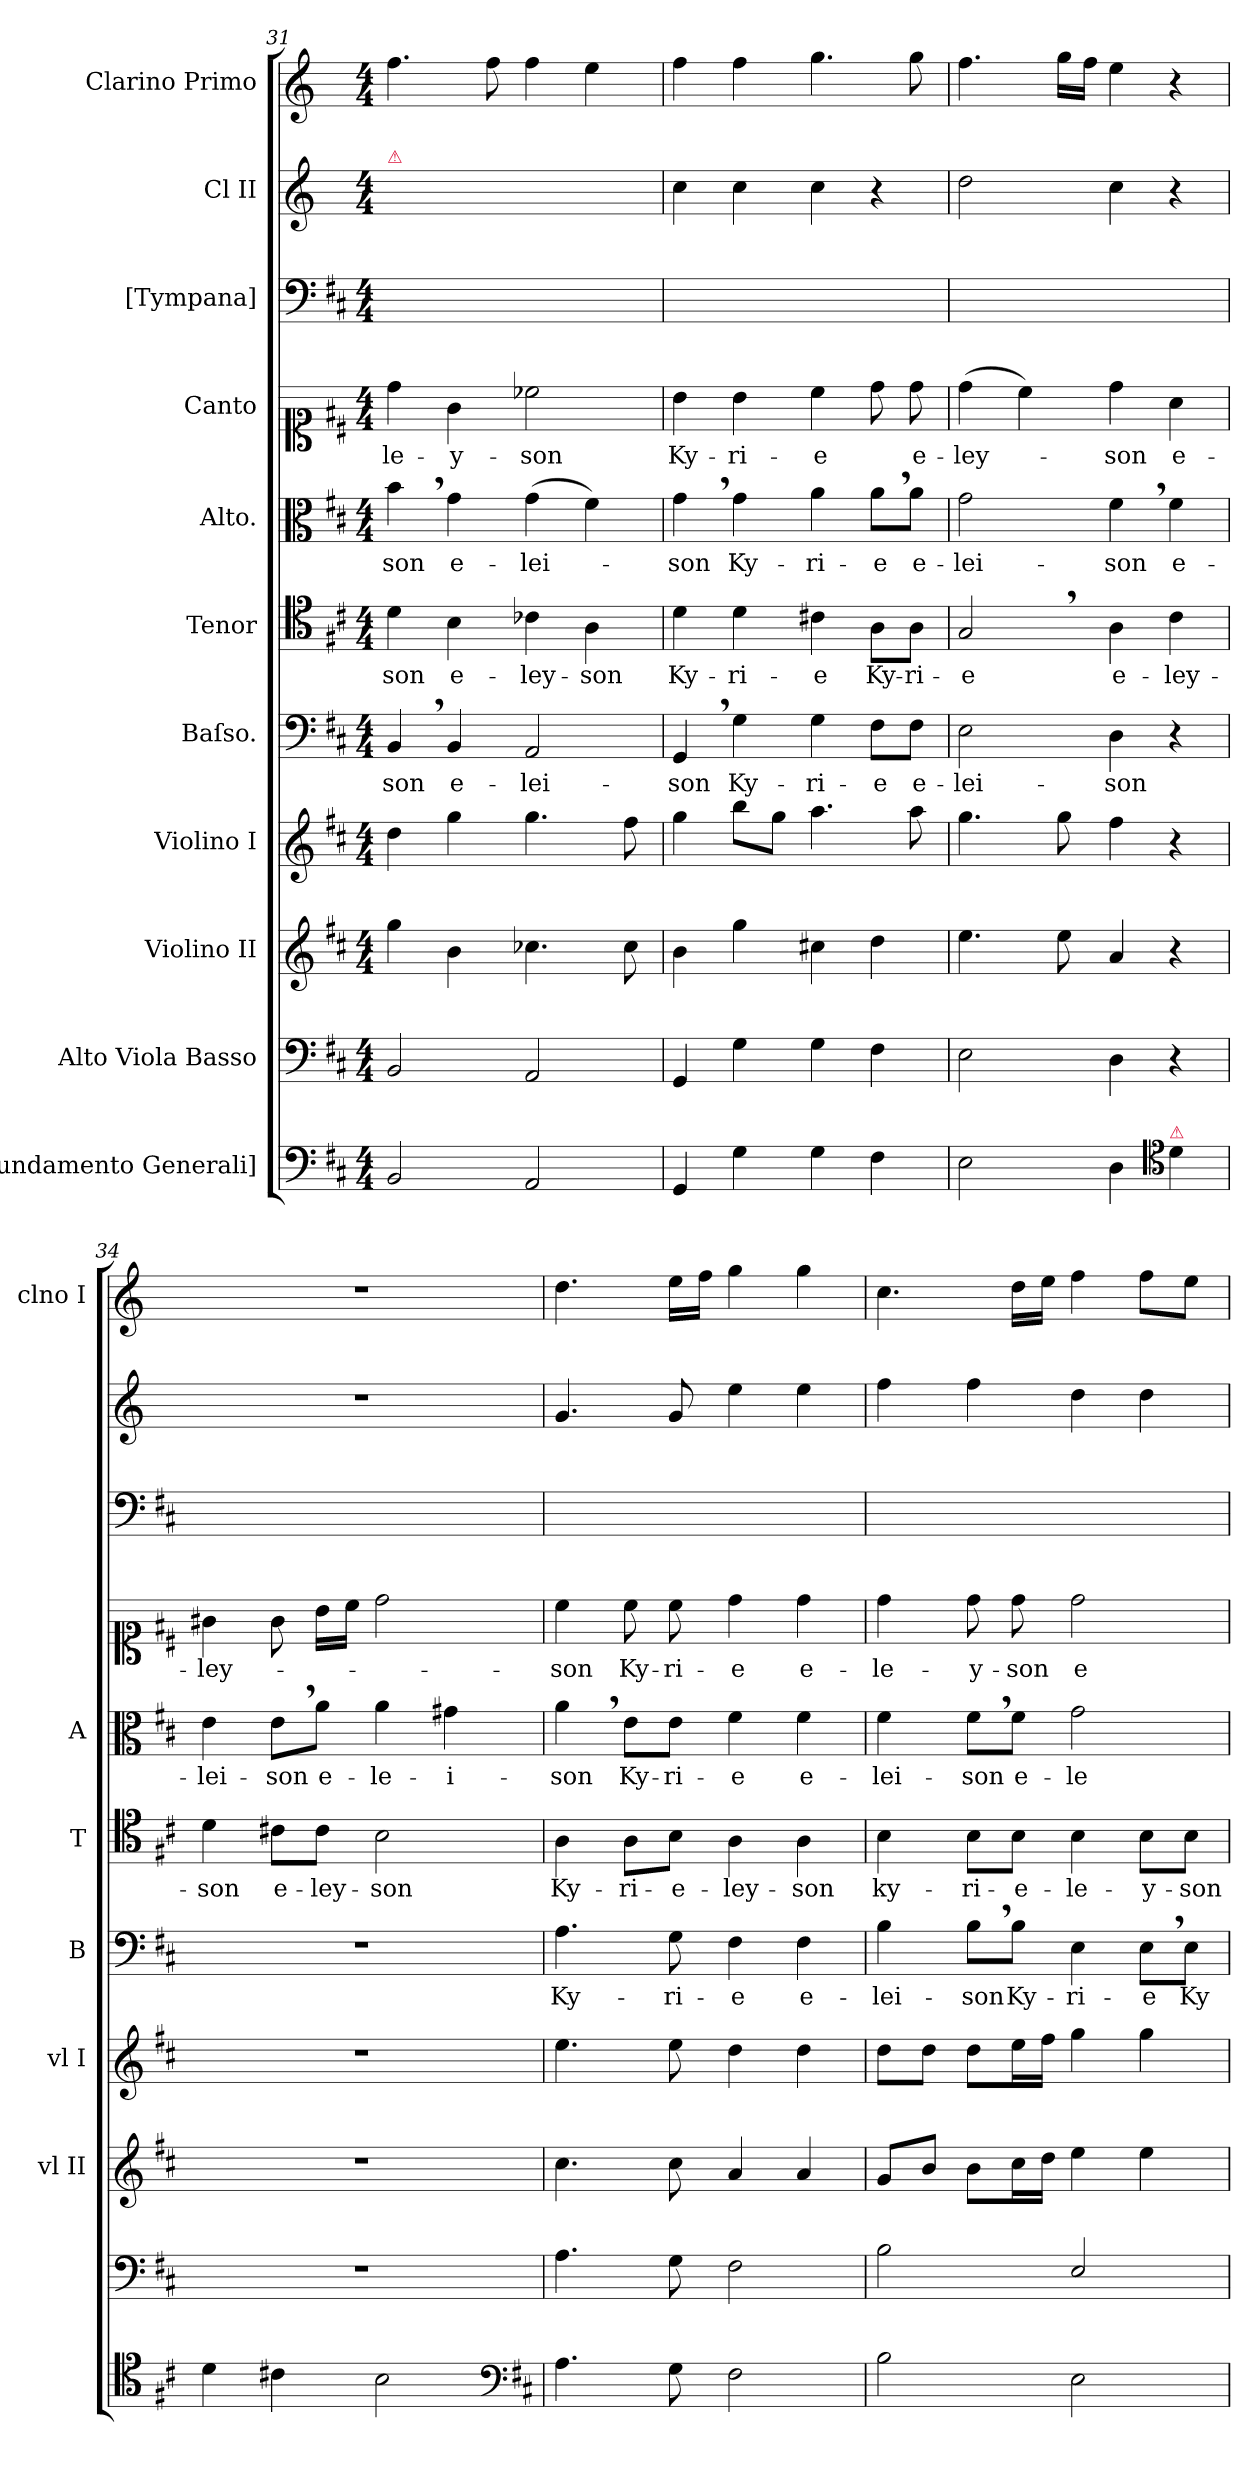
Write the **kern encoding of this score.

**kern	**kern	**kern	**kern	**kern	**text	**kern	**text	**kern	**text	**kern	**text	**kern	**kern	**kern
*part11	*part10	*part9	*part8	*part7	*part7	*part6	*part6	*part5	*part5	*part4	*part4	*part3	*part2	*part1
*staff11	*staff10	*staff9	*staff8	*staff7	*staff7	*staff6	*staff6	*staff5	*staff5	*staff4	*staff4	*staff3	*staff2	*staff1
*I"[Fundamento Generali]	*I"Alto Viola Basso	*I"Violino II	*I"Violino I	*I"Baſso.	*	*I"Tenor	*	*I"Alto.	*	*I"Canto	*	*I"[Tympana]	*I"Cl II	*I"Clarino Primo
*	*	*I'vl II	*I'vl I	*I'B	*	*I'T	*	*I'A	*	*	*	*	*	*I'clno I
*clefF4	*clefF4	*clefG2	*clefG2	*clefF4	*	*clefC4	*	*clefC3	*	*clefC1	*	*clefF4	*clefG2	*clefG2
*	*	*	*	*	*	*	*	*	*	*	*	*	*ITrd-1c-2	*ITrd-1c-2
*k[f#c#]	*k[f#c#]	*k[f#c#]	*k[f#c#]	*k[f#c#]	*	*k[f#c#]	*	*k[f#c#]	*	*k[f#c#]	*	*k[f#c#]	*k[f#c#]	*k[f#c#]
*M4/4	*M4/4	*M4/4	*M4/4	*M4/4	*	*M4/4	*	*M4/4	*	*M4/4	*	*M4/4	*M4/4	*M4/4
=31	=31	=31	=31	=31	=31	=31	=31	=31	=31	=31	=31	=31	=31	=31
!	!	!	!	!	!	!	!	!	!	!	!	!	!LO:TX:a:color=crimson:t=⚠	!
!	!	!	!	!	!LO:LY:i	!	!	!	!LO:LY:i	!	!	!	!	!
2BB/	2BB/	4gg\	4dd\	4BB,/	-son	4d\	-son	4b,\	-son	4dd\	-le-	1ryy	1cc#yy	4.gg\
!	!	!	!	!	!LO:LY:i	!	!	!	!LO:LY:i	!	!	!	!	!
.	.	4b\	4gg\	4BB/	e-	4B\	e-	4g\	e-	4g\	-y-	.	.	.
.	.	.	.	.	.	.	.	.	.	.	.	.	.	8gg\
!	!	!	!	!	!LO:LY:i	!	!	!	!LO:LY:i	!	!	!	!	!
2AA/	2AA/	4.cc-X\	4.gg\	2AA/	-lei-	4c-X\	-ley-	(4g\	-lei-	2cc-X\	-son	.	.	4gg\
.	.	.	.	.	.	4A\	-son	4f#\)	.	.	.	.	.	4ff#\
.	.	8cc-\	8ff#\	.	.	.	.	.	.	.	.	.	.	.
=32	=32	=32	=32	=32	=32	=32	=32	=32	=32	=32	=32	=32	=32	=32
!	!	!	!	!	!LO:LY:i	!	!LO:LY:i	!	!LO:LY:i	!	!LO:LY:i	!	!	!
4GG/	4GG/	4b\	4gg\	4GG,/	-son	4d\	Ky-	4g,\	-son	4b\	Ky-	1ryy	4dd\	4gg\
!	!	!	!	!	!LO:LY:i	!	!LO:LY:i	!	!LO:LY:i	!	!LO:LY:i	!	!	!
4G\	4G\	4gg\	8bb\L	4G\	Ky-	4d\	-ri-	4g\	Ky-	4b\	-ri-	.	4dd\	4gg\
.	.	.	8gg\J	.	.	.	.	.	.	.	.	.	.	.
!	!	!	!	!	!LO:LY:i	!	!LO:LY:i	!	!LO:LY:i	!	!LO:LY:i	!	!	!
4G\	4G\	4cc#X\	4.aa\	4G\	-ri-	4c#X\	-e	4a\	-ri-	4cc#\	-e	.	4dd\	4.aa\
!	!	!	!	!	!LO:LY:i	!	!	!	!LO:LY:i	!	!	!	!	!
4F#\	4F#\	4dd\	.	8F#\L	-e	8A\L	Ky-	8a,\L	-e	8dd\	.	.	4r	.
!	!	!	!	!	!LO:LY:i	!	!	!	!LO:LY:i	!	!LO:LY:i	!	!	!
.	.	.	8aa\	8F#\J	e-	8A\J	-ri-	8a\J	e-	8dd\	e-	.	.	8aa\
=33	=33	=33	=33	=33	=33	=33	=33	=33	=33	=33	=33	=33	=33	=33
!	!	!	!	!	!LO:LY:i	!	!	!	!LO:LY:i	!	!LO:LY:i	!	!	!
2E\	2E\	4.ee\	4.gg\	2E\	-lei-	2G,/	-e	2g\	-lei-	(4dd\	-ley-	1ryy	2ee\	4.gg\
.	.	.	.	.	.	.	.	.	.	4cc#\)	.	.	.	.
.	.	8ee\	8gg\	.	.	.	.	.	.	.	.	.	.	16aa\LL
.	.	.	.	.	.	.	.	.	.	.	.	.	.	16gg\JJ
!	!	!	!	!	!LO:LY:i	!	!	!	!LO:LY:i	!	!LO:LY:i	!	!	!
4D\	4D\	4a/	4ff#\	4D\	-son	4A\	e-	4f#,\	-son	4dd\	-son	.	4dd\	4ff#\
*clefC4	*	*	*	*	*	*	*	*	*	*	*	*	*	*
!LO:TX:a:color=crimson:t=⚠	!	!	!	!	!	!	!	!	!	!	!	!	!	!
!	!	!	!	!	!	!	!	!	!LO:LY:i	!	!LO:LY:i	!	!	!
4d\	4r	4r	4r	4r	.	4c#\	-ley-	4f#\	e-	4a\	e-	.	4r	4r
=34	=34	=34	=34	=34	=34	=34	=34	=34	=34	=34	=34	=34	=34	=34
!	!	!	!	!	!	!	!	!	!LO:LY:i	!	!LO:LY:i	!	!	!
4d\	1r	1r	1r	1r	.	4d\	-son	4e\	-lei-	4g#X\	-ley-	1ryy	1r	1r
!	!	!	!	!	!	!	!LO:LY:i	!	!LO:LY:i	!	!	!	!	!
4c#X\	.	.	.	.	.	8c#X\L	e-	8e,\L	-son	8g#\	.	.	.	.
!	!	!	!	!	!	!	!LO:LY:i	!	!LO:LY:i	!	!	!	!	!
.	.	.	.	.	.	8c#\J	-ley-	8a\J	e-	16b\LL	.	.	.	.
.	.	.	.	.	.	.	.	.	.	16cc#\JJ	.	.	.	.
!	!	!	!	!	!	!	!LO:LY:i	!	!LO:LY:i	!	!	!	!	!
2B\	.	.	.	.	.	2B\	-son	4a\	-le-	2dd\	.	.	.	.
!	!	!	!	!	!	!	!	!	!LO:LY:i	!	!	!	!	!
.	.	.	.	.	.	.	.	4g#X\	-i-	.	.	.	.	.
*clefF4	*	*	*	*	*	*	*	*	*	*	*	*	*	*
*k[f#c#]	*	*	*	*	*	*	*	*	*	*	*	*	*	*
=35	=35	=35	=35	=35	=35	=35	=35	=35	=35	=35	=35	=35	=35	=35
!	!	!	!	!	!LO:LY:i	!	!	!	!LO:LY:i	!	!LO:LY:i	!	!	!
4.A\	4.A\	4.cc#\	4.ee\	4.A\	Ky-	4A\	Ky-	4a,\	-son	4cc#\	-son	1ryy	4.a/	4.ee\
.	.	.	.	.	.	8A\L	-ri-	8e\L	Ky-	8cc#\	Ky-	.	.	.
!	!	!	!	!	!LO:LY:i	!	!	!	!	!	!	!	!	!
8G\	8G\	8cc#\	8ee\	8G\	-ri-	8B\J	-e-	8e\J	-ri-	8cc#\	-ri-	.	8a/	16ff#\LL
.	.	.	.	.	.	.	.	.	.	.	.	.	.	16gg\JJ
!	!	!	!	!	!LO:LY:i	!	!	!	!	!	!	!	!	!
2F#\	2F#\	4a/	4dd\	4F#\	-e	4A\	-ley-	4f#\	-e	4dd\	-e	.	4ff#\	4aa\
!	!	!	!	!	!LO:LY:i	!	!	!	!	!	!	!	!	!
.	.	4a/	4dd\	4F#\	e-	4A\	-son	4f#\	e-	4dd\	e-	.	4ff#\	4aa\
=36	=36	=36	=36	=36	=36	=36	=36	=36	=36	=36	=36	=36	=36	=36
!	!	!	!	!	!LO:LY:i	!	!	!	!	!	!	!	!	!
2B\	2B\	8g/L	8dd\L	4B\	-lei-	4B\	ky-	4f#\	-lei-	4dd\	-le-	1ryy	4gg\	4.dd\
.	.	8b/J	8dd\J	.	.	.	.	.	.	.	.	.	.	.
!	!	!	!	!	!LO:LY:i	!	!	!	!	!	!	!	!	!
.	.	8b\L	8dd\L	8B,\L	-son	8B\L	-ri-	8f#,\L	-son	8dd\	-y-	.	4gg\	.
!	!	!	!	!	!LO:LY:i	!	!	!	!	!	!	!	!	!
.	.	16cc#\L	16ee\L	8B\J	Ky-	8B\J	-e-	8f#\J	e-	8dd\	-son	.	.	16ee\LL
.	.	16dd\JJ	16ff#\JJ	.	.	.	.	.	.	.	.	.	.	16ff#\JJ
!	!	!	!	!	!LO:LY:i	!	!	!	!	!	!	!	!	!
2E\	2E/	4ee\	4gg\	4E\	-ri-	4B\	-le-	2g\	-le-	2dd\	e-	.	4ee\	4gg\
!	!	!	!	!	!LO:LY:i	!	!	!	!	!	!	!	!	!
.	.	4ee\	4gg\	8E,\L	-e	8B\L	-y-	.	.	.	.	.	4ee\	8gg\L
!	!	!	!	!	!LO:LY:i	!	!	!	!	!	!	!	!	!
.	.	.	.	8E\J	Ky-	8B\J	-son	.	.	.	.	.	.	8ff#\J
=	=	=	=	=	=	=	=	=	=	=	=	=	=	=
*-	*-	*-	*-	*-	*-	*-	*-	*-	*-	*-	*-	*-	*-	*-
